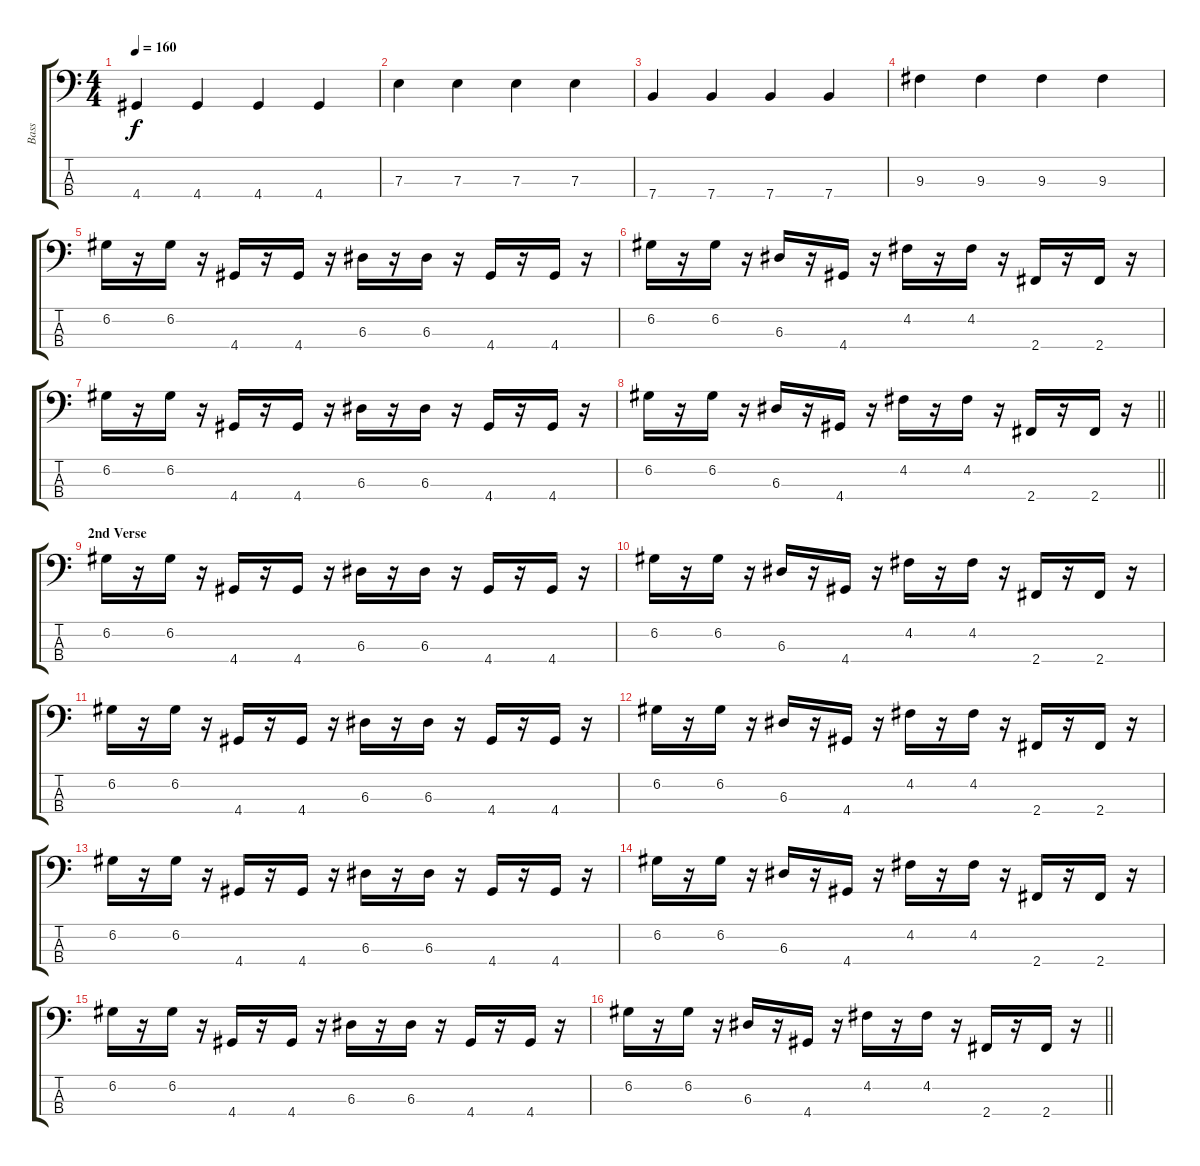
\track ("Bass" "Bass") {instrument electricbassfinger}
\staff {score tabs}
\tuning (G2 D2 A1 E1) {hide}
\ts (4 4)
\tempo 160
\clef f4
\ks c
4.4.4{dy f} 4.4.4 4.4.4 4.4.4 |
7.3.4 7.3.4 7.3.4 7.3.4 |
7.4.4 7.4.4 7.4.4 7.4.4 |
9.3.4 9.3.4 9.3.4 9.3.4 |
6.2.16 r.16 6.2.16 r.16 4.4.16 r.16 4.4.16 r.16 6.3.16 r.16 6.3.16 r.16 4.4.16 r.16 4.4.16 r.16 |
6.2.16 r.16 6.2.16 r.16 6.3.16 r.16 4.4.16 r.16 4.2.16 r.16 4.2.16 r.16 2.4.16 r.16 2.4.16 r.16 |
6.2.16 r.16 6.2.16 r.16 4.4.16 r.16 4.4.16 r.16 6.3.16 r.16 6.3.16 r.16 4.4.16 r.16 4.4.16 r.16 |
\barLineRight lightlight
6.2.16 r.16 6.2.16 r.16 6.3.16 r.16 4.4.16 r.16 4.2.16 r.16 4.2.16 r.16 2.4.16 r.16 2.4.16 r.16 |
\section ("" "2nd Verse")
6.2.16 r.16 6.2.16 r.16 4.4.16 r.16 4.4.16 r.16 6.3.16 r.16 6.3.16 r.16 4.4.16 r.16 4.4.16 r.16 |
6.2.16 r.16 6.2.16 r.16 6.3.16 r.16 4.4.16 r.16 4.2.16 r.16 4.2.16 r.16 2.4.16 r.16 2.4.16 r.16 |
6.2.16 r.16 6.2.16 r.16 4.4.16 r.16 4.4.16 r.16 6.3.16 r.16 6.3.16 r.16 4.4.16 r.16 4.4.16 r.16 |
6.2.16 r.16 6.2.16 r.16 6.3.16 r.16 4.4.16 r.16 4.2.16 r.16 4.2.16 r.16 2.4.16 r.16 2.4.16 r.16 |
6.2.16 r.16 6.2.16 r.16 4.4.16 r.16 4.4.16 r.16 6.3.16 r.16 6.3.16 r.16 4.4.16 r.16 4.4.16 r.16 |
6.2.16 r.16 6.2.16 r.16 6.3.16 r.16 4.4.16 r.16 4.2.16 r.16 4.2.16 r.16 2.4.16 r.16 2.4.16 r.16 |
6.2.16 r.16 6.2.16 r.16 4.4.16 r.16 4.4.16 r.16 6.3.16 r.16 6.3.16 r.16 4.4.16 r.16 4.4.16 r.16 |
\barLineRight lightlight
6.2.16 r.16 6.2.16 r.16 6.3.16 r.16 4.4.16 r.16 4.2.16 r.16 4.2.16 r.16 2.4.16 r.16 2.4.16 r.16
